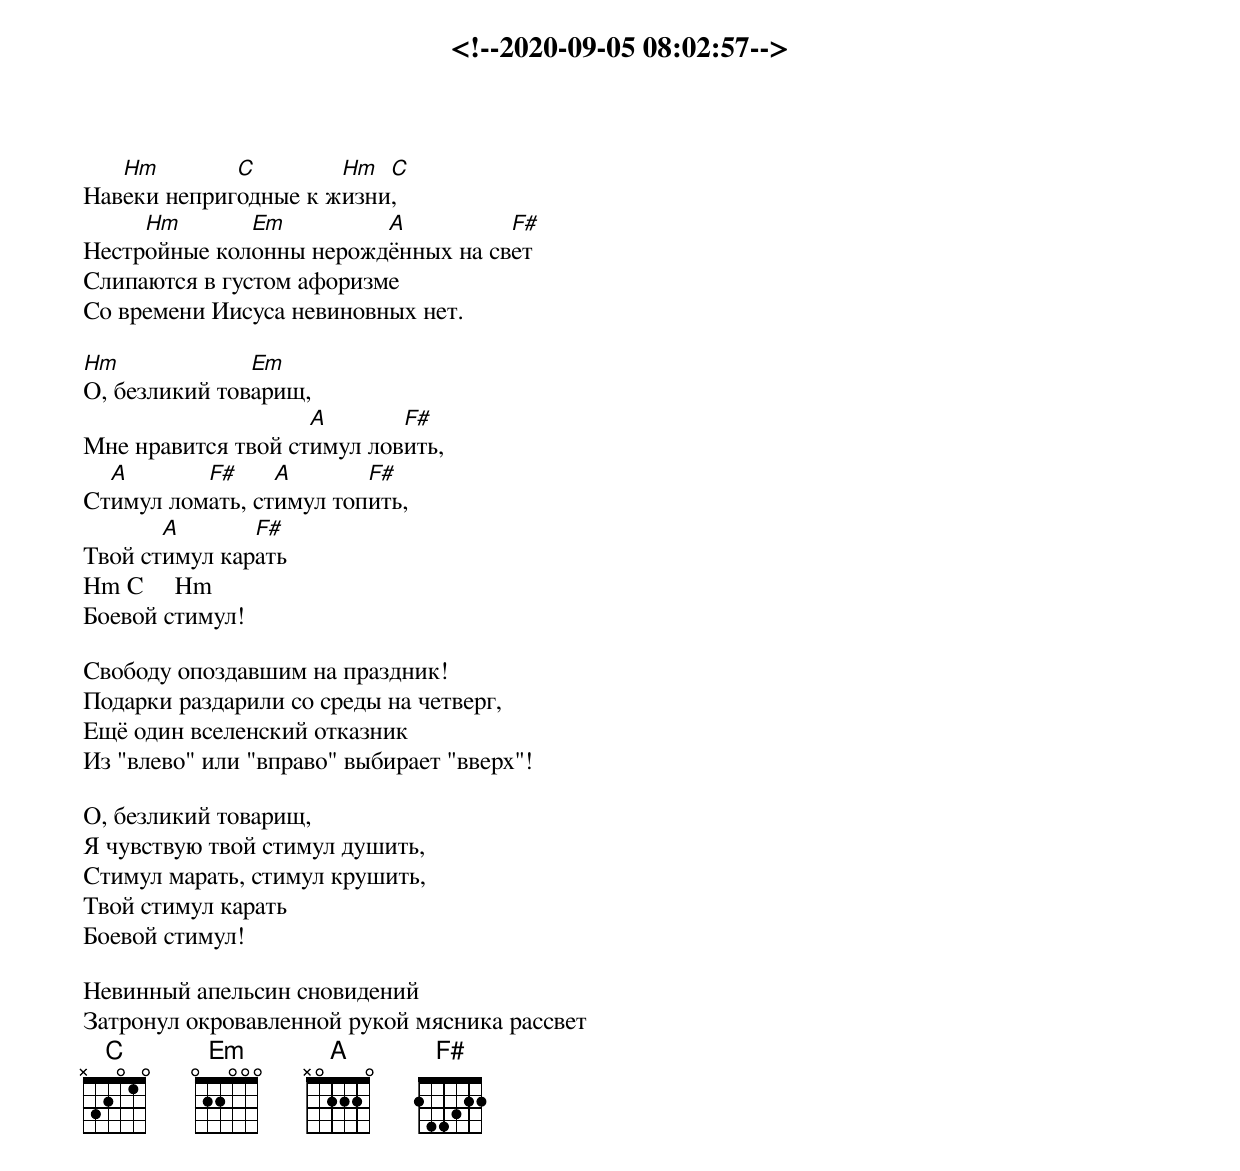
<!--2020-09-05 08:02:57-->
   Hm        C        Hm  C
Навеки непригодные к жизни,
     Hm       Em         A          F#
Нестройные колонны нерождённых на свет
Слипаются в густом афоризме
Со времени Иисуса невиновных нет.

Hm             Em
О, безликий товарищ,
                    A       F#
Мне нравится твой стимул ловить,
  A       F#     A       F#
Стимул ломать, стимул топить,
       A       F#
Твой стимул карать
Hm C     Hm
Боевой стимул!

Свободу опоздавшим на праздник!
Подарки раздарили со среды на четверг,
Ещё один вселенский отказник
Из "влево" или "вправо" выбирает "вверх"!

О, безликий товарищ,
Я чувствую твой стимул душить,
Стимул марать, стимул крушить,
Твой стимул карать
Боевой стимул!

Невинный апельсин сновидений
Затронул окровавленной рукой мясника рассвет
